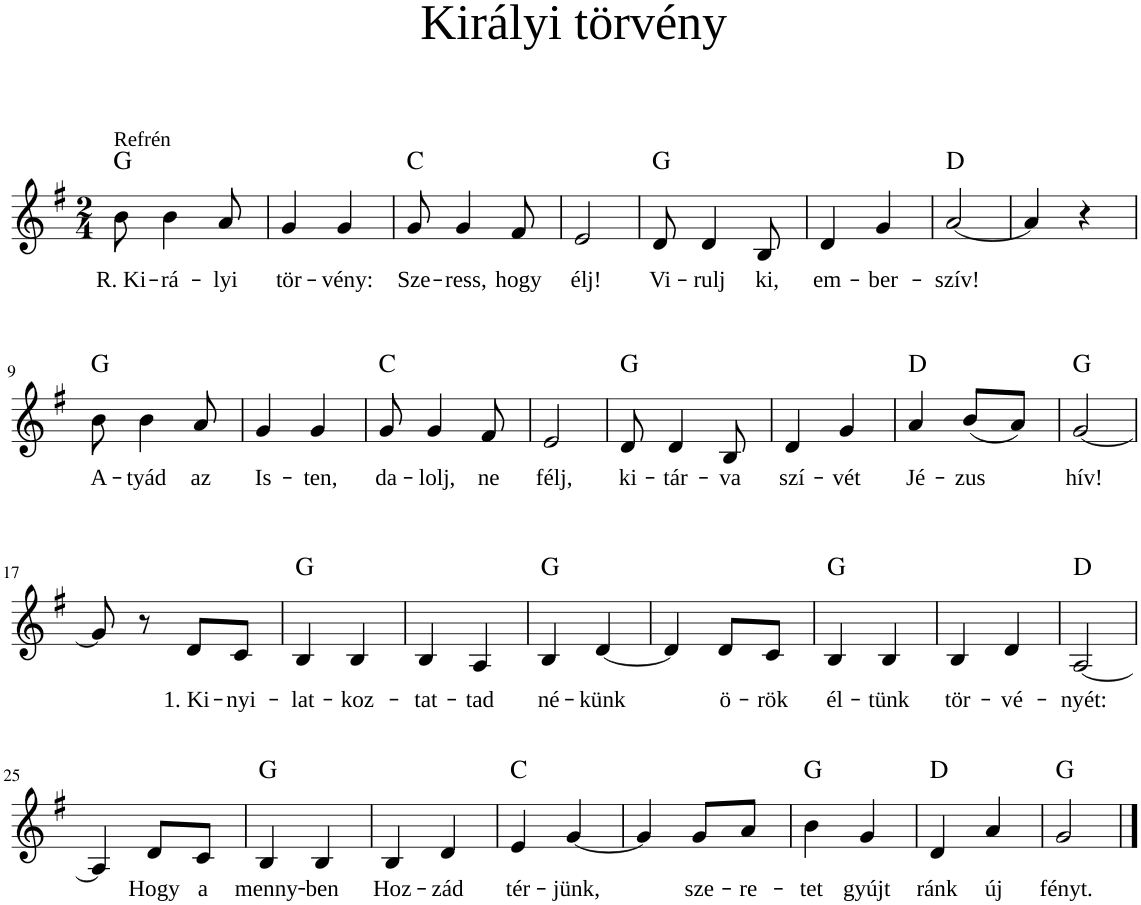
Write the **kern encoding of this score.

**kern	**text	**harte
*part1	*part1	*part1
*staff1	*staff1	*
*I"Piano	*	*
*I'Pno	*	*
*clefG2	*	*
*k[f#]	*	*
*M2/4	*	*
=1	=1	=1
!LO:TX:a:t=Refrén	!	!
!	!LO:LY:b	!
8b\	R. Ki-	G:maj
!	!LO:LY:b	!
4b\	-rá-	.
!	!LO:LY:b	!
8a/	-lyi	.
=2	=2	=2
!	!LO:LY:b	!
4g/	tör-	.
!	!LO:LY:b	!
4g/	-vény:	.
=3	=3	=3
!	!LO:LY:b	!
8g/	Sze-	C:maj
!	!LO:LY:b	!
4g/	-ress,	.
!	!LO:LY:b	!
8f#/	hogy	.
=4	=4	=4
!	!LO:LY:b	!
2e/	élj!	.
=5	=5	=5
!	!LO:LY:b	!
8d/	Vi-	G:maj
!	!LO:LY:b	!
4d/	-rulj	.
!	!LO:LY:b	!
8B/	ki,	.
=6	=6	=6
!	!LO:LY:b	!
4d/	em-	.
!	!LO:LY:b	!
4g/	-ber-	.
=7	=7	=7
!	!LO:LY:b	!
[2a/	-szív!	D:maj
=8	=8	=8
4a/]	.	.
4r	.	.
!!LO:LB:g=z
=9	=9	=9
!	!LO:LY:b	!
8b\	A-	G:maj
!	!LO:LY:b	!
4b\	-tyád	.
!	!LO:LY:b	!
8a/	az	.
=10	=10	=10
!	!LO:LY:b	!
4g/	Is-	.
!	!LO:LY:b	!
4g/	-ten,	.
=11	=11	=11
!	!LO:LY:b	!
8g/	da-	C:maj
!	!LO:LY:b	!
4g/	-lolj,	.
!	!LO:LY:b	!
8f#/	ne	.
=12	=12	=12
!	!LO:LY:b	!
2e/	félj,	.
=13	=13	=13
!	!LO:LY:b	!
8d/	ki-	G:maj
!	!LO:LY:b	!
4d/	-tár-	.
!	!LO:LY:b	!
8B/	-va	.
=14	=14	=14
!	!LO:LY:b	!
4d/	szí-	.
!	!LO:LY:b	!
4g/	-vét	.
=15	=15	=15
!	!LO:LY:b	!
4a/	Jé-	D:maj
!	!LO:LY:b	!
(8b/L	-zus	.
8a/J)	.	.
=16	=16	=16
!	!LO:LY:b	!
[2g/	hív!	G:maj
!!LO:LB:g=z
=17	=17	=17
8g/]	.	.
8r	.	.
!	!LO:LY:b	!
8d/L	1. Ki-	.
!	!LO:LY:b	!
8c/J	-nyi-	.
=18	=18	=18
!	!LO:LY:b	!
4B/	-lat-	G:maj
!	!LO:LY:b	!
4B/	-koz-	.
=19	=19	=19
!	!LO:LY:b	!
4B/	-tat-	.
!	!LO:LY:b	!
4A/	-tad	.
=20	=20	=20
!	!LO:LY:b	!
4B/	né-	G:maj
!	!LO:LY:b	!
[4d/	-künk	.
=21	=21	=21
4d/]	.	.
!	!LO:LY:b	!
8d/L	ö-	.
!	!LO:LY:b	!
8c/J	-rök	.
=22	=22	=22
!	!LO:LY:b	!
4B/	él-	G:maj
!	!LO:LY:b	!
4B/	-tünk	.
=23	=23	=23
!	!LO:LY:b	!
4B/	tör-	.
!	!LO:LY:b	!
4d/	-vé-	.
=24	=24	=24
!	!LO:LY:b	!
[2A/	-nyét:	D:maj
!!LO:LB:g=z
=25	=25	=25
4A/]	.	.
!	!LO:LY:b	!
8d/L	Hogy	.
!	!LO:LY:b	!
8c/J	a	.
=26	=26	=26
!	!LO:LY:b	!
4B/	menny-	G:maj
!	!LO:LY:b	!
4B/	-ben	.
=27	=27	=27
!	!LO:LY:b	!
4B/	Hoz-	.
!	!LO:LY:b	!
4d/	-zád	.
=28	=28	=28
!	!LO:LY:b	!
4e/	tér-	C:maj
!	!LO:LY:b	!
[4g/	-jünk,	.
=29	=29	=29
4g/]	.	.
!	!LO:LY:b	!
8g/L	sze-	.
!	!LO:LY:b	!
8a/J	-re-	.
=30	=30	=30
!	!LO:LY:b	!
4b\	-tet	G:maj
!	!LO:LY:b	!
4g/	gyújt	.
=31	=31	=31
!	!LO:LY:b	!
4d/	ránk	D:maj
!	!LO:LY:b	!
4a/	új	.
=32	=32	=32
!	!LO:LY:b	!
2g/	fényt.	G:maj
==	==	==
*-	*-	*-
